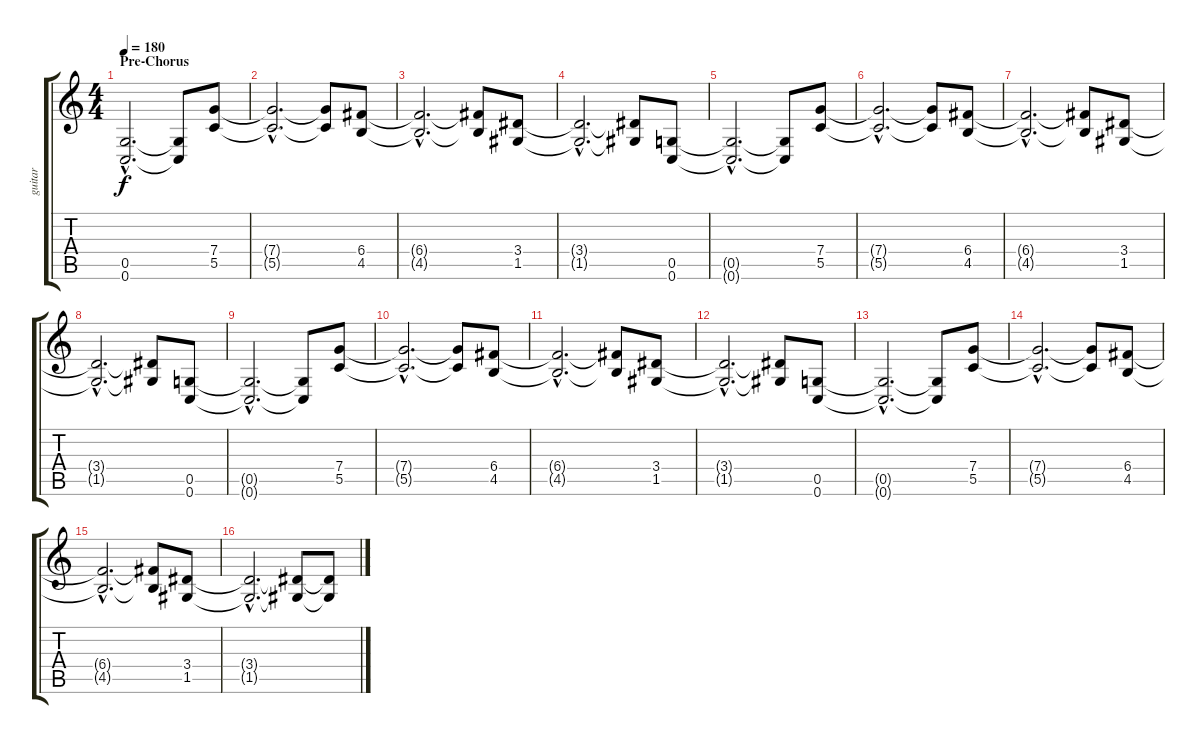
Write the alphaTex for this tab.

\track ("guitar" "guitar") {instrument distortionguitar}
\staff {score tabs}
\tuning (D4 A3 F3 C3 G2 C2) {hide}
\ts (4 4)
\section ("" "Pre-Chorus")
\tempo 180
\clef g2
\ks c
(0.5{hac} 0.6{hac}).2{d dy f} (0.5{t} 0.6{t}).8 (7.4 5.5).8 |
(7.4{hac t} 5.5{hac t}).2{d} (7.4{t} 5.5{t}).8 (6.4 4.5).8 |
(6.4{hac t} 4.5{hac t}).2{d} (6.4{t} 4.5{t}).8 (3.4 1.5).8 |
(3.4{hac t} 1.5{hac t}).2{d} (3.4{t} 1.5{t}).8 (0.5 0.6).8 |
(0.5{hac t} 0.6{hac t}).2{d} (0.5{t} 0.6{t}).8 (7.4 5.5).8 |
(7.4{hac t} 5.5{hac t}).2{d} (7.4{t} 5.5{t}).8 (6.4 4.5).8 |
(6.4{hac t} 4.5{hac t}).2{d} (6.4{t} 4.5{t}).8 (3.4 1.5).8 |
(3.4{hac t} 1.5{hac t}).2{d} (3.4{t} 1.5{t}).8 (0.5 0.6).8 |
(0.5{hac t} 0.6{hac t}).2{d} (0.5{t} 0.6{t}).8 (7.4 5.5).8 |
(7.4{hac t} 5.5{hac t}).2{d} (7.4{t} 5.5{t}).8 (6.4 4.5).8 |
(6.4{hac t} 4.5{hac t}).2{d} (6.4{t} 4.5{t}).8 (3.4 1.5).8 |
(3.4{hac t} 1.5{hac t}).2{d} (3.4{t} 1.5{t}).8 (0.5 0.6).8 |
(0.5{hac t} 0.6{hac t}).2{d} (0.5{t} 0.6{t}).8 (7.4 5.5).8 |
(7.4{hac t} 5.5{hac t}).2{d} (7.4{t} 5.5{t}).8 (6.4 4.5).8 |
(6.4{hac t} 4.5{hac t}).2{d} (6.4{t} 4.5{t}).8 (3.4 1.5).8 |
(3.4{hac t} 1.5{hac t}).2{d} (3.4{t} 1.5{t}).8 (3.4{t} 1.5{t}).8
